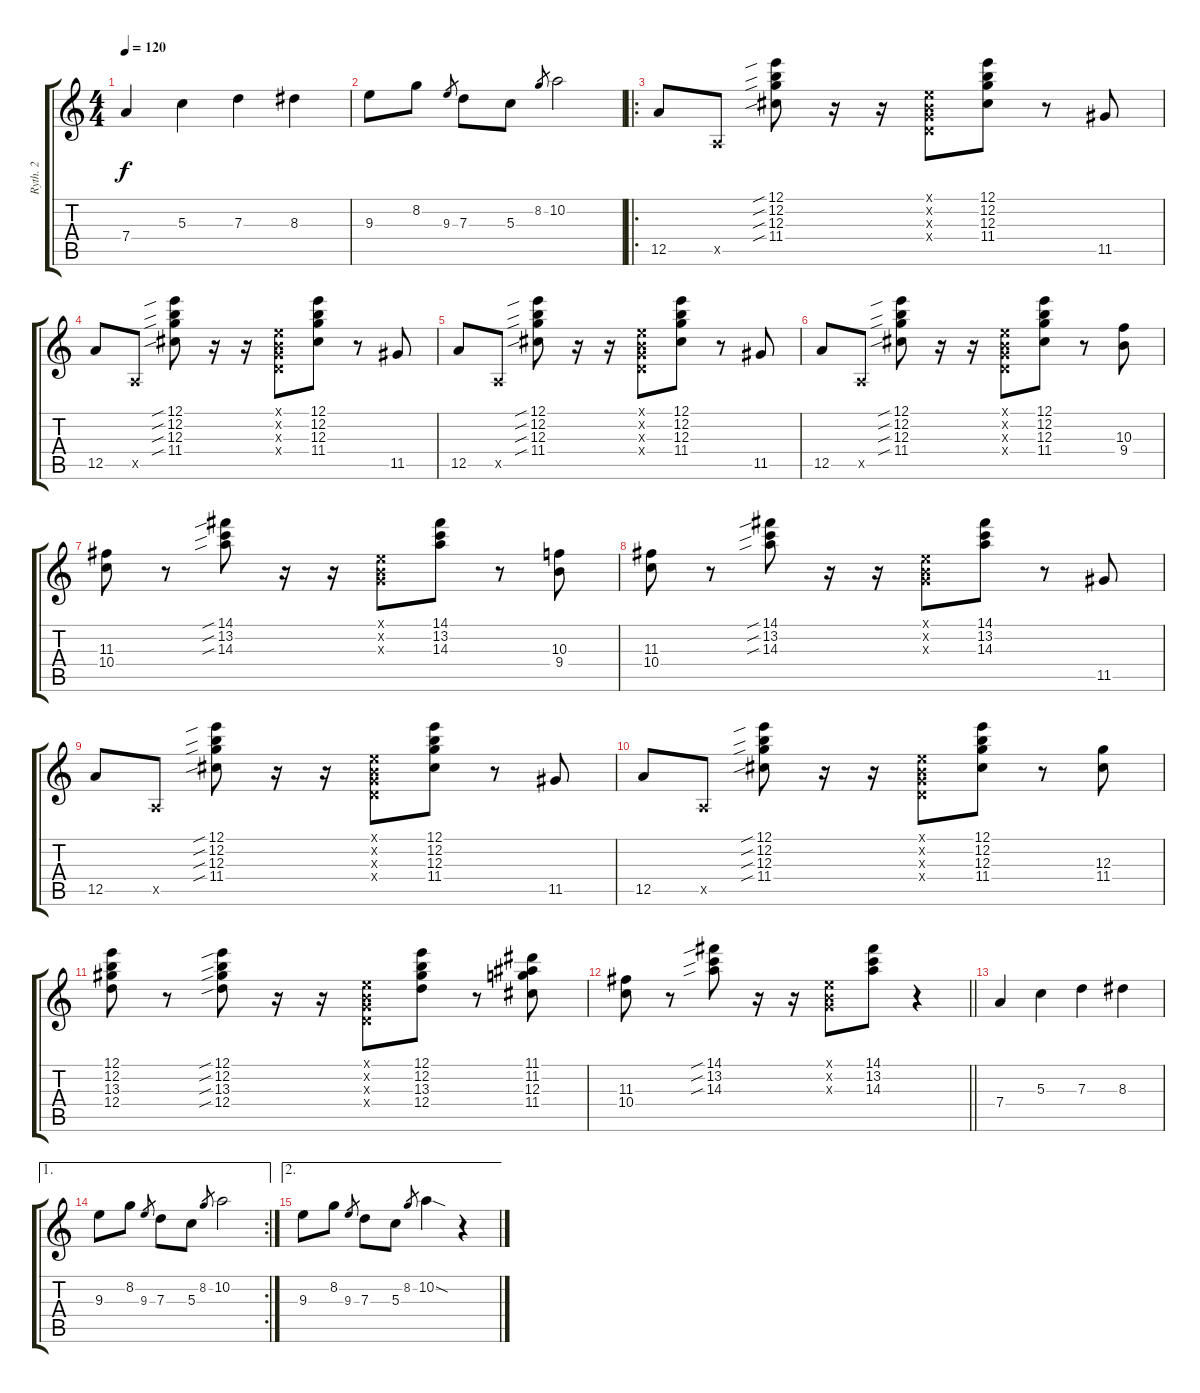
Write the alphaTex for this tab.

\track ("Ryth. 2" "Ryth. 2") {instrument electricguitarclean}
\staff {score tabs}
\tuning (E4 B3 G3 D3 A2 E2) {hide}
\ts (4 4)
\tempo 120
\clef g2
\ks c
7.4.4{dy f instrument electricguitarclean} 5.3.4 7.3.4 8.3.4 |
9.3.8 8.2.8 9.3.8{gr} 7.3.8 5.3.8 8.2.8{gr} 10.2.2 |
\ro
12.5.8 0.5{x}.8 (12.1{sib} 12.2{sib} 12.3{sib} 11.4{sib}).8 r.16 r.16 (0.1{x} 0.2{x} 0.3{x} 0.4{x}).8 (12.1 12.2 12.3 11.4).8 r.8 11.5.8 |
12.5.8 0.5{x}.8 (12.1{sib} 12.2{sib} 12.3{sib} 11.4{sib}).8 r.16 r.16 (0.1{x} 0.2{x} 0.3{x} 0.4{x}).8 (12.1 12.2 12.3 11.4).8 r.8 11.5.8 |
12.5.8 0.5{x}.8 (12.1{sib} 12.2{sib} 12.3{sib} 11.4{sib}).8 r.16 r.16 (0.1{x} 0.2{x} 0.3{x} 0.4{x}).8 (12.1 12.2 12.3 11.4).8 r.8 11.5.8 |
12.5.8 0.5{x}.8 (12.1{sib} 12.2{sib} 12.3{sib} 11.4{sib}).8 r.16 r.16 (0.1{x} 0.2{x} 0.3{x} 0.4{x}).8 (12.1 12.2 12.3 11.4).8 r.8 (10.3 9.4).8 |
(11.3 10.4).8 r.8 (14.1{sib} 13.2{sib} 14.3{sib}).8 r.16 r.16 (0.1{x} 0.2{x} 0.3{x}).8 (14.1 13.2 14.3).8 r.8 (10.3 9.4).8 |
(11.3 10.4).8 r.8 (14.1{sib} 13.2{sib} 14.3{sib}).8 r.16 r.16 (0.1{x} 0.2{x} 0.3{x}).8 (14.1 13.2 14.3).8 r.8 11.5.8 |
12.5.8 0.5{x}.8 (12.1{sib} 12.2{sib} 12.3{sib} 11.4{sib}).8 r.16 r.16 (0.1{x} 0.2{x} 0.3{x} 0.4{x}).8 (12.1 12.2 12.3 11.4).8 r.8 11.5.8 |
12.5.8 0.5{x}.8 (12.1{sib} 12.2{sib} 12.3{sib} 11.4{sib}).8 r.16 r.16 (0.1{x} 0.2{x} 0.3{x} 0.4{x}).8 (12.1 12.2 12.3 11.4).8 r.8 (12.3 11.4).8 |
(12.1 12.2 13.3 12.4).8 r.8 (12.1{sib} 12.2{sib} 13.3{sib} 12.4{sib}).8 r.16 r.16 (0.1{x} 0.2{x} 0.3{x} 0.4{x}).8 (12.1 12.2 13.3 12.4).8 r.8 (11.1 11.2 12.3 11.4).8 |
\barLineRight lightlight
(11.3 10.4).8 r.8 (14.1{sib} 13.2{sib} 14.3{sib}).8 r.16 r.16 (0.1{x} 0.2{x} 0.3{x}).8 (14.1 13.2 14.3).8 r.4 |
7.4.4 5.3.4 7.3.4 8.3.4 |
\ae 1
\rc 2
9.3.8 8.2.8 9.3.8{gr} 7.3.8 5.3.8 8.2.8{gr} 10.2.2 |
\ae 2
9.3.8 8.2.8 9.3.8{gr} 7.3.8 5.3.8 8.2.8{gr} 10.2{sod}.4 r.4
